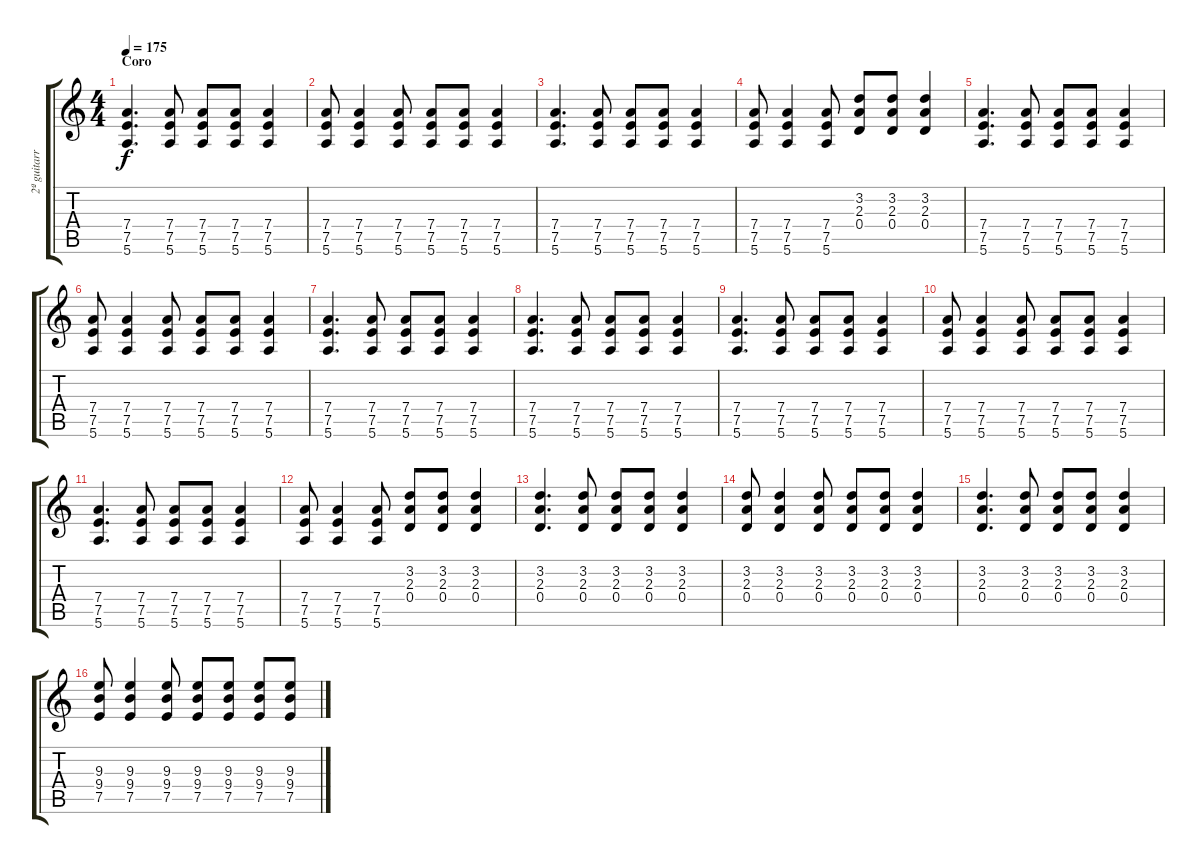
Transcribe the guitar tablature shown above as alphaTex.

\track ("2ª guitarra" "2ª guitarr") {instrument acousticguitarsteel}
\staff {score tabs}
\tuning (E4 B3 G3 D3 A2 E2) {hide}
\ts (4 4)
\section ("" "Coro")
\tempo 175
\clef g2
\ks c
(7.4 7.5 5.6).4{d dy f} (7.4 7.5 5.6).8 (7.4 7.5 5.6).8 (7.4 7.5 5.6).8 (7.4 7.5 5.6).4 |
(7.4 7.5 5.6).8 (7.4 7.5 5.6).4 (7.4 7.5 5.6).8 (7.4 7.5 5.6).8 (7.4 7.5 5.6).8 (7.4 7.5 5.6).4 |
(7.4 7.5 5.6).4{d} (7.4 7.5 5.6).8 (7.4 7.5 5.6).8 (7.4 7.5 5.6).8 (7.4 7.5 5.6).4 |
(7.4 7.5 5.6).8 (7.4 7.5 5.6).4 (7.4 7.5 5.6).8 (3.2 2.3 0.4).8 (3.2 2.3 0.4).8 (3.2 2.3 0.4).4 |
(7.4 7.5 5.6).4{d} (7.4 7.5 5.6).8 (7.4 7.5 5.6).8 (7.4 7.5 5.6).8 (7.4 7.5 5.6).4 |
(7.4 7.5 5.6).8 (7.4 7.5 5.6).4 (7.4 7.5 5.6).8 (7.4 7.5 5.6).8 (7.4 7.5 5.6).8 (7.4 7.5 5.6).4 |
(7.4 7.5 5.6).4{d} (7.4 7.5 5.6).8 (7.4 7.5 5.6).8 (7.4 7.5 5.6).8 (7.4 7.5 5.6).4 |
(7.4 7.5 5.6).4{d} (7.4 7.5 5.6).8 (7.4 7.5 5.6).8 (7.4 7.5 5.6).8 (7.4 7.5 5.6).4 |
(7.4 7.5 5.6).4{d} (7.4 7.5 5.6).8 (7.4 7.5 5.6).8 (7.4 7.5 5.6).8 (7.4 7.5 5.6).4 |
(7.4 7.5 5.6).8 (7.4 7.5 5.6).4 (7.4 7.5 5.6).8 (7.4 7.5 5.6).8 (7.4 7.5 5.6).8 (7.4 7.5 5.6).4 |
(7.4 7.5 5.6).4{d} (7.4 7.5 5.6).8 (7.4 7.5 5.6).8 (7.4 7.5 5.6).8 (7.4 7.5 5.6).4 |
(7.4 7.5 5.6).8 (7.4 7.5 5.6).4 (7.4 7.5 5.6).8 (3.2 2.3 0.4).8 (3.2 2.3 0.4).8 (3.2 2.3 0.4).4 |
(3.2 2.3 0.4).4{d} (3.2 2.3 0.4).8 (3.2 2.3 0.4).8 (3.2 2.3 0.4).8 (3.2 2.3 0.4).4 |
(3.2 2.3 0.4).8 (3.2 2.3 0.4).4 (3.2 2.3 0.4).8 (3.2 2.3 0.4).8 (3.2 2.3 0.4).8 (3.2 2.3 0.4).4 |
(3.2 2.3 0.4).4{d} (3.2 2.3 0.4).8 (3.2 2.3 0.4).8 (3.2 2.3 0.4).8 (3.2 2.3 0.4).4 |
(9.3 9.4 7.5).8 (9.3 9.4 7.5).4 (9.3 9.4 7.5).8 (9.3 9.4 7.5).8 (9.3 9.4 7.5).8 (9.3 9.4 7.5).8 (9.3 9.4 7.5).8
